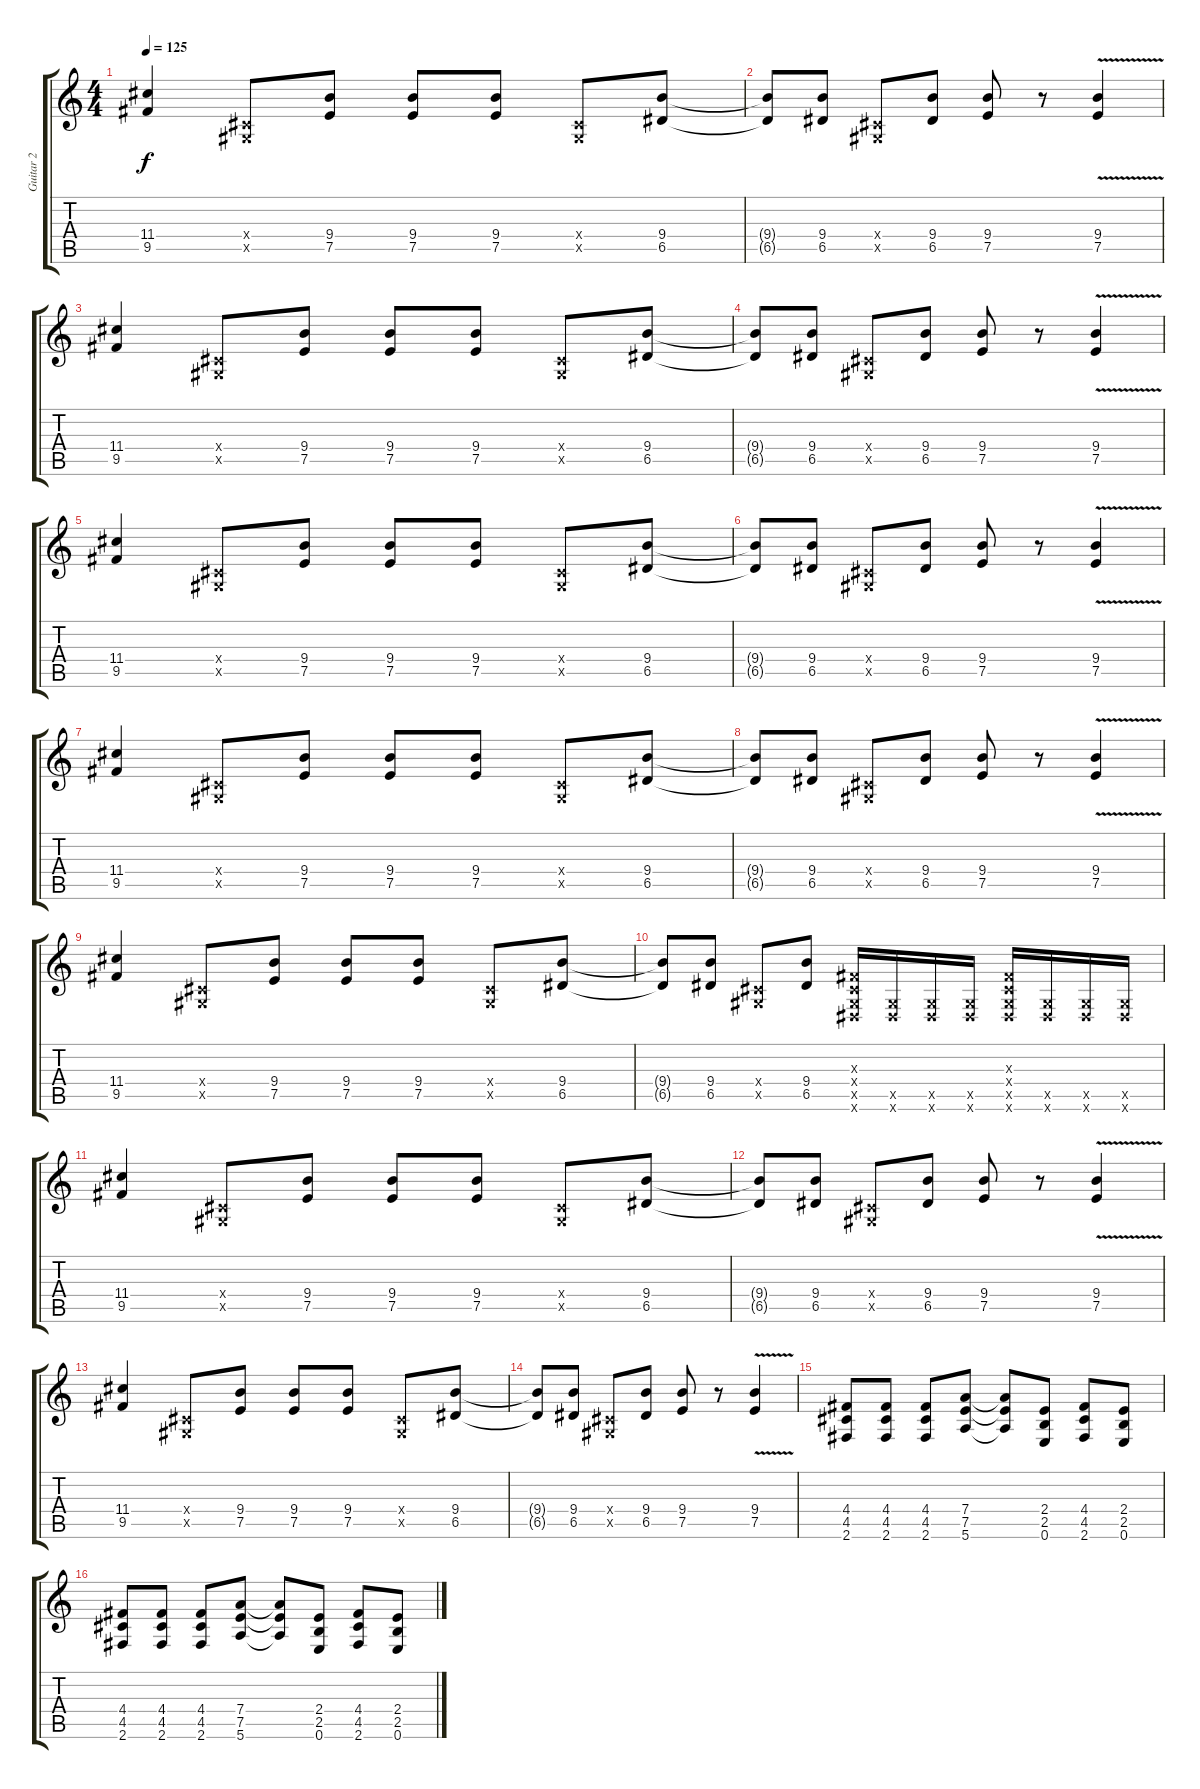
\track ("Guitar 2" "Guitar 2") {instrument electricguitarclean}
\staff {score tabs}
\tuning (E4 B3 G3 D3 A2 E2) {hide}
\ts (4 4)
\tempo 125
\clef g2
\ks c
(11.4 9.5).4{dy f} (-1.4{x} -1.5{x}).8 (9.4 7.5).8 (9.4 7.5).8 (9.4 7.5).8 (-1.4{x} -1.5{x}).8 (9.4 6.5).8 |
(9.4{t} 6.5{t}).8 (9.4 6.5).8 (-1.4{x} -1.5{x}).8 (9.4 6.5).8 (9.4 7.5).8 r.8 (9.4{v} 7.5{v}).4 |
(11.4 9.5).4 (-1.4{x} -1.5{x}).8 (9.4 7.5).8 (9.4 7.5).8 (9.4 7.5).8 (-1.4{x} -1.5{x}).8 (9.4 6.5).8 |
(9.4{t} 6.5{t}).8 (9.4 6.5).8 (-1.4{x} -1.5{x}).8 (9.4 6.5).8 (9.4 7.5).8 r.8 (9.4{v} 7.5{v}).4 |
(11.4 9.5).4 (-1.4{x} -1.5{x}).8 (9.4 7.5).8 (9.4 7.5).8 (9.4 7.5).8 (-1.4{x} -1.5{x}).8 (9.4 6.5).8 |
(9.4{t} 6.5{t}).8 (9.4 6.5).8 (-1.4{x} -1.5{x}).8 (9.4 6.5).8 (9.4 7.5).8 r.8 (9.4{v} 7.5{v}).4 |
(11.4 9.5).4 (-1.4{x} -1.5{x}).8 (9.4 7.5).8 (9.4 7.5).8 (9.4 7.5).8 (-1.4{x} -1.5{x}).8 (9.4 6.5).8 |
(9.4{t} 6.5{t}).8 (9.4 6.5).8 (-1.4{x} -1.5{x}).8 (9.4 6.5).8 (9.4 7.5).8 r.8 (9.4{v} 7.5{v}).4 |
(11.4 9.5).4 (-1.4{x} -1.5{x}).8 (9.4 7.5).8 (9.4 7.5).8 (9.4 7.5).8 (-1.4{x} -1.5{x}).8 (9.4 6.5).8 |
(9.4{t} 6.5{t}).8 (9.4 6.5).8 (-1.4{x} -1.5{x}).8 (9.4 6.5).8 (-1.3{x} -1.4{x} -1.5{x} -1.6{x}).16 (-1.5{x} -1.6{x}).16 (-1.5{x} -1.6{x}).16 (-1.5{x} -1.6{x}).16 (-1.3{x} -1.4{x} -1.5{x} -1.6{x}).16 (-1.5{x} -1.6{x}).16 (-1.5{x} -1.6{x}).16 (-1.5{x} -1.6{x}).16 |
(11.4 9.5).4 (-1.4{x} -1.5{x}).8 (9.4 7.5).8 (9.4 7.5).8 (9.4 7.5).8 (-1.4{x} -1.5{x}).8 (9.4 6.5).8 |
(9.4{t} 6.5{t}).8 (9.4 6.5).8 (-1.4{x} -1.5{x}).8 (9.4 6.5).8 (9.4 7.5).8 r.8 (9.4{v} 7.5{v}).4 |
(11.4 9.5).4 (-1.4{x} -1.5{x}).8 (9.4 7.5).8 (9.4 7.5).8 (9.4 7.5).8 (-1.4{x} -1.5{x}).8 (9.4 6.5).8 |
(9.4{t} 6.5{t}).8 (9.4 6.5).8 (-1.4{x} -1.5{x}).8 (9.4 6.5).8 (9.4 7.5).8 r.8 (9.4{v} 7.5{v}).4 |
(4.4 4.5 2.6).8 (4.4 4.5 2.6).8 (4.4 4.5 2.6).8 (7.4 7.5 5.6).8 (7.4{t} 7.5{t} 5.6{t}).8 (2.4 2.5 0.6).8 (4.4 4.5 2.6).8 (2.4 2.5 0.6).8 |
(4.4 4.5 2.6).8 (4.4 4.5 2.6).8 (4.4 4.5 2.6).8 (7.4 7.5 5.6).8 (7.4{t} 7.5{t} 5.6{t}).8 (2.4 2.5 0.6).8 (4.4 4.5 2.6).8 (2.4 2.5 0.6).8
